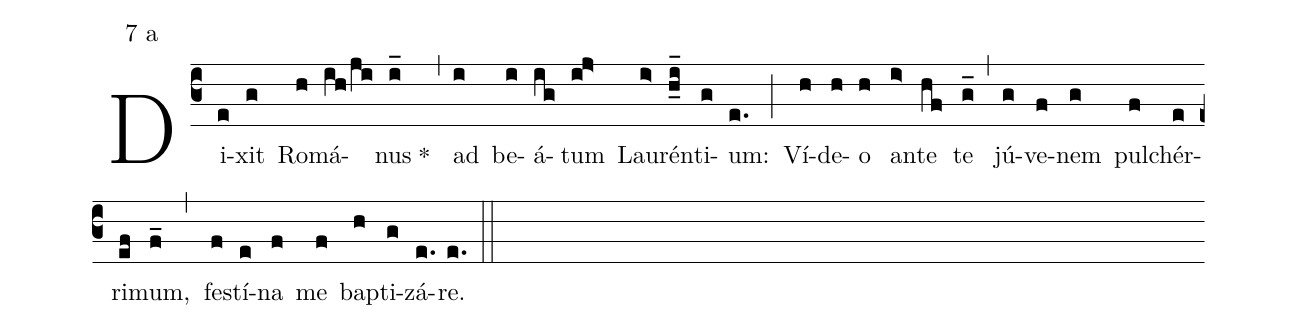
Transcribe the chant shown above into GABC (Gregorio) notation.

mode:7 a;
%%
(c3) Di(e)xit(g) Ro(h)má(ih/ji)nus(i_) *()(,) ad(i) be(i)á(ig)tum(ij>) Lau(i>)rén(h_i_)ti(g)um:(e.) (;) Ví(h)de(h)o(h) an(i>)te(hf) te(g_) (,) jú(g)ve(f)nem(g) pul(f)chér(e)rim(ef)um,(f_) (,) fe(f)stí(e)na(f) me(f) bap(h)ti(g)zá(e.)re.(e.) (::)
